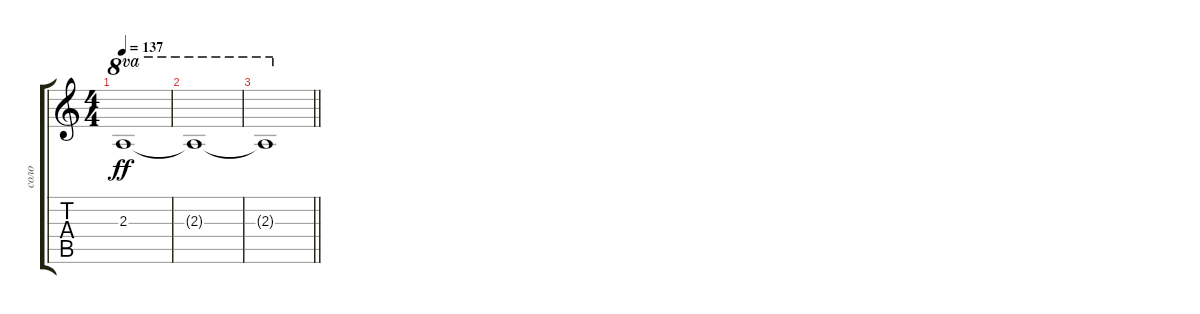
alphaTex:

\track ("соло" "соло") {instrument distortionguitar}
\staff {score tabs}
\tuning (E4 B3 G3 D3 A2 E2) {hide}
\ts (4 4)
\tempo 137
\clef g2
\ks c
2.3{t}.1{ot 8va dy ff} |
2.3{t}.1{ot 8va} |
\barLineRight lightlight
2.3{t}.1{ot 8va}
